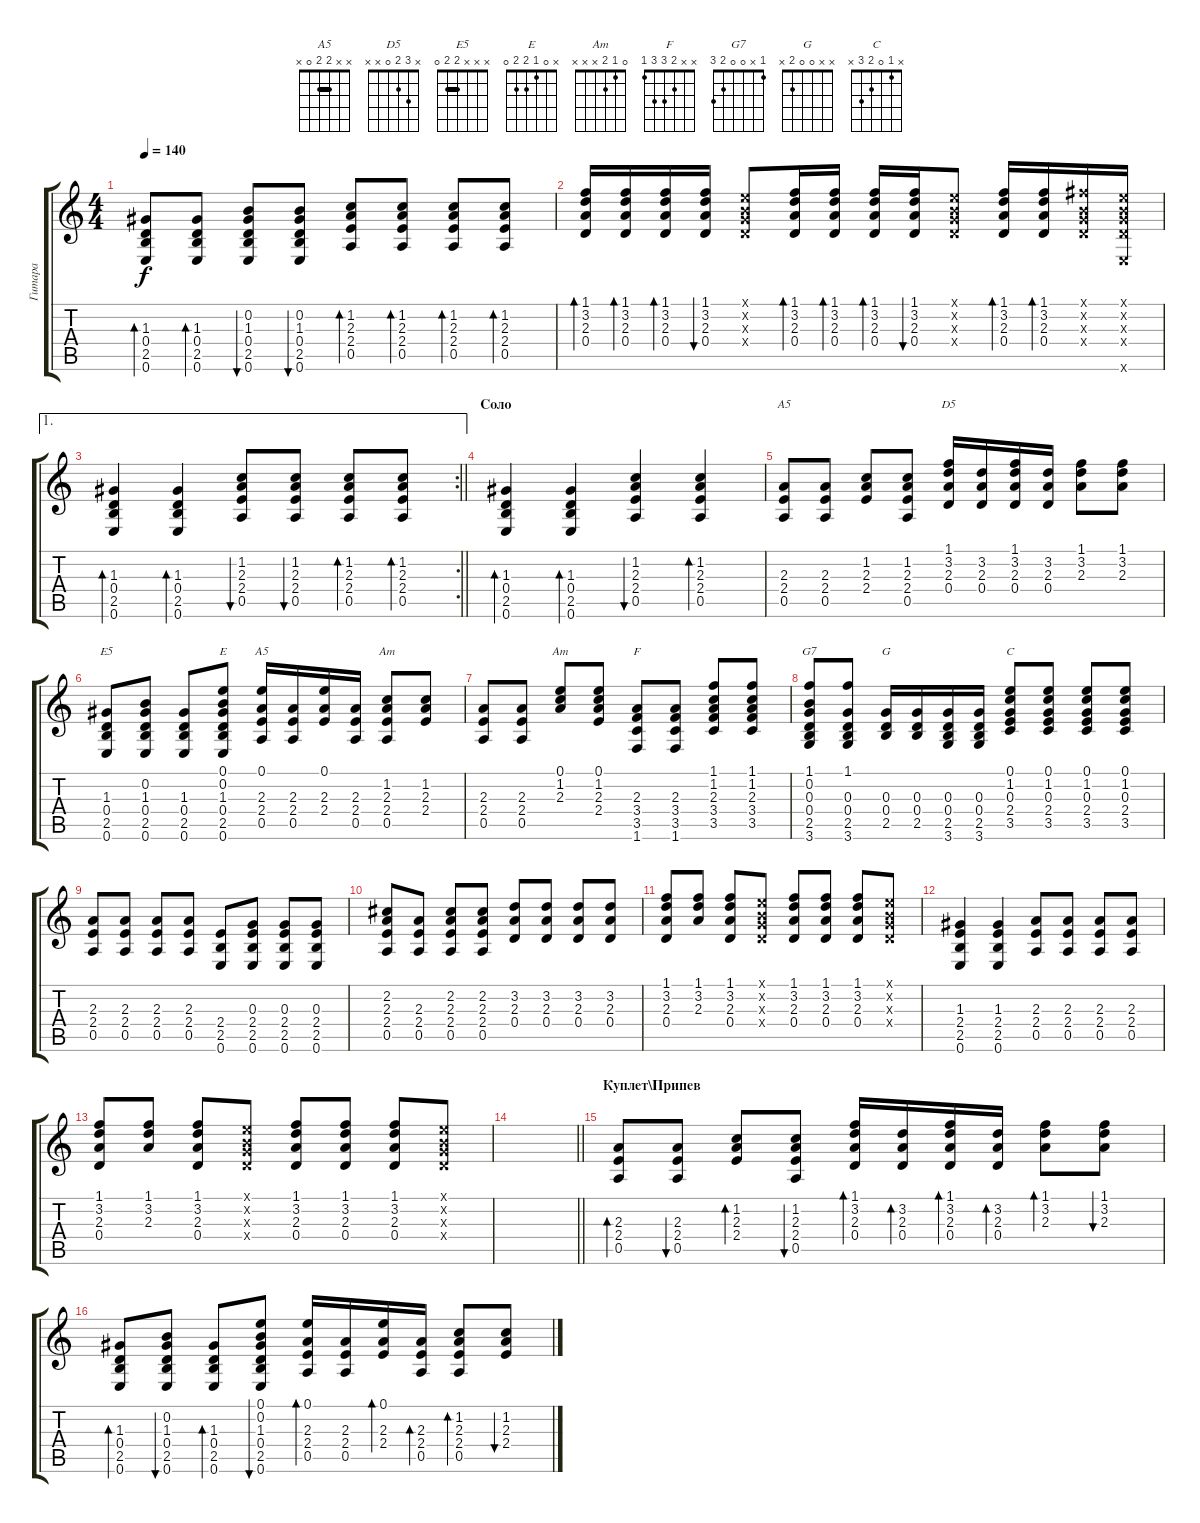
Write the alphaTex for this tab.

\track ("Гитара" "Гитара") {instrument acousticguitarsteel}
\staff {score tabs}
\tuning (E4 B3 G3 D3 A2 E2) {hide}
\chord ("A5" x x x 2 0 x)
\chord ("D5" x 3 2 0 x x)
\chord ("E5" x x x 2 2 0) {barre 2}
\chord ("E" x 0 1 2 2 0)
\chord ("A5" x x 2 2 0 x) {barre 2}
\chord ("Am" x 1 2 2 0 x)
\chord ("Am" 0 1 2 x x x)
\chord ("F" x x 2 3 3 1)
\chord ("G7" 1 x 0 0 2 3)
\chord ("G" x x 0 0 2 x)
\chord ("C" x 1 0 2 3 x)
\ts (4 4)
\tempo 140
\clef g2
\ks c
(1.3 0.4 2.5 0.6).8{bd 60 dy f} (1.3 0.4 2.5 0.6).8{bd 60} (0.2 1.3 0.4 2.5 0.6).8{bu 60} (0.2 1.3 0.4 2.5 0.6).8{bu 60} (1.2 2.3 2.4 0.5).8{bd 60} (1.2 2.3 2.4 0.5).8{bd 60} (1.2 2.3 2.4 0.5).8{bd 60} (1.2 2.3 2.4 0.5).8{bd 60} |
(1.1 3.2 2.3 0.4).16{bd 60} (1.1 3.2 2.3 0.4).16{bd 60} (1.1 3.2 2.3 0.4).16{bd 60} (1.1 3.2 2.3 0.4).16{bu 60} (0.1{x} 0.2{x} 0.3{x} 0.4{x}).8 (1.1 3.2 2.3 0.4).16{bd 60} (1.1 3.2 2.3 0.4).16{bd 60} (1.1 3.2 2.3 0.4).16{bd 60} (1.1 3.2 2.3 0.4).16{bu 60} (0.1{x} 0.2{x} 0.3{x} 0.4{x}).8 (1.1 3.2 2.3 0.4).16{bd 60} (1.1 3.2 2.3 0.4).16{bd 60} (2.1{x} 0.2{x} 0.3{x} 0.4{x}).16 (0.1{x} 0.2{x} 0.3{x} 0.4{x} 0.6{x}).16 |
\ae 1
\rc 2
\barLineRight lightlight
(1.3 0.4 2.5 0.6).4{bd 60} (1.3 0.4 2.5 0.6).4{bd 60} (1.2 2.3 2.4 0.5).8{bu 60} (1.2 2.3 2.4 0.5).8{bu 60} (1.2 2.3 2.4 0.5).8{bd 60} (1.2 2.3 2.4 0.5).8{bd 60} |
\section ("" "Соло")
(1.3 0.4 2.5 0.6).4{bd 60} (1.3 0.4 2.5 0.6).4{bd 60} (1.2 2.3 2.4 0.5).4{bu 60} (1.2 2.3 2.4 0.5).4{bd 60} |
(2.3 2.4 0.5).8{ch "A5"} (2.3 2.4 0.5).8 (1.2 2.3 2.4).8 (1.2 2.3 2.4 0.5).8 (1.1 3.2 2.3 0.4).16{ch "D5"} (3.2 2.3 0.4).16 (1.1 3.2 2.3 0.4).16 (3.2 2.3 0.4).16 (1.1 3.2 2.3).8 (1.1 3.2 2.3).8 |
(1.3 0.4 2.5 0.6).8{ch "E5"} (0.2 1.3 0.4 2.5 0.6).8 (1.3 0.4 2.5 0.6).8 (0.1 0.2 1.3 0.4 2.5 0.6).8{ch "E"} (0.1 2.3 2.4 0.5).16{ch "A5"} (2.3 2.4 0.5).16 (0.1 2.3 2.4).16 (2.3 2.4 0.5).16 (1.2 2.3 2.4 0.5).8{ch "Am"} (1.2 2.3 2.4).8 |
(2.3 2.4 0.5).8 (2.3 2.4 0.5).8 (0.1 1.2 2.3).8{ch "Am"} (0.1 1.2 2.3 2.4).8 (2.3 3.4 3.5 1.6).8{ch "F"} (2.3 3.4 3.5 1.6).8 (1.1 1.2 2.3 3.4 3.5).8 (1.1 1.2 2.3 3.4 3.5).8 |
(1.1 0.2 0.3 0.4 2.5 3.6).8{ch "G7"} (1.1 0.3 0.4 2.5 3.6).8 (0.3 0.4 2.5).16{ch "G"} (0.3 0.4 2.5).16 (0.3 0.4 2.5 3.6).16 (0.3 0.4 2.5 3.6).16 (0.1 1.2 0.3 2.4 3.5).8{ch "C"} (0.1 1.2 0.3 2.4 3.5).8 (0.1 1.2 0.3 2.4 3.5).8 (0.1 1.2 0.3 2.4 3.5).8 |
(2.3 2.4 0.5).8{instrument overdrivenguitar} (2.3 2.4 0.5).8 (2.3 2.4 0.5).8 (2.3 2.4 0.5).8 (2.4 2.5 0.6).8 (0.3 2.4 2.5 0.6).8 (0.3 2.4 2.5 0.6).8 (0.3 2.4 2.5 0.6).8 |
(2.2 2.3 2.4 0.5).8 (2.3 2.4 0.5).8 (2.2 2.3 2.4 0.5).8 (2.2 2.3 2.4 0.5).8 (3.2 2.3 0.4).8 (3.2 2.3 0.4).8 (3.2 2.3 0.4).8 (3.2 2.3 0.4).8 |
(1.1 3.2 2.3 0.4).8 (1.1 3.2 2.3).8 (1.1 3.2 2.3 0.4).8 (0.1{x} 0.2{x} 0.3{x} 0.4{x}).8 (1.1 3.2 2.3 0.4).8 (1.1 3.2 2.3 0.4).8 (1.1 3.2 2.3 0.4).8 (0.1{x} 0.2{x} 0.3{x} 0.4{x}).8 |
(1.3 2.4 2.5 0.6).4 (1.3 2.4 2.5 0.6).4 (2.3 2.4 0.5).8 (2.3 2.4 0.5).8 (2.3 2.4 0.5).8 (2.3 2.4 0.5).8 |
(1.1 3.2 2.3 0.4).8 (1.1 3.2 2.3).8 (1.1 3.2 2.3 0.4).8 (0.1{x} 0.2{x} 0.3{x} 0.4{x}).8 (1.1 3.2 2.3 0.4).8 (1.1 3.2 2.3 0.4).8 (1.1 3.2 2.3 0.4).8 (0.1{x} 0.2{x} 0.3{x} 0.4{x}).8 |
\barLineRight lightlight
|
\section ("" "Куплет\\Припев")
(2.3 2.4 0.5).8{bd 60 instrument acousticguitarnylon} (2.3 2.4 0.5).8{bu 60} (1.2 2.3 2.4).8{bd 60} (1.2 2.3 2.4 0.5).8{bu 60} (1.1 3.2 2.3 0.4).16{bd 60} (3.2 2.3 0.4).16{bd 60} (1.1 3.2 2.3 0.4).16{bd 60} (3.2 2.3 0.4).16{bd 60} (1.1 3.2 2.3).8{bd 60} (1.1 3.2 2.3).8{bu 60} |
(1.3 0.4 2.5 0.6).8{bd 60} (0.2 1.3 0.4 2.5 0.6).8{bu 60} (1.3 0.4 2.5 0.6).8{bd 60} (0.1 0.2 1.3 0.4 2.5 0.6).8{bu 60} (0.1 2.3 2.4 0.5).16{bd 60} (2.3 2.4 0.5).16 (0.1 2.3 2.4).16{bd 60} (2.3 2.4 0.5).16{bd 60} (1.2 2.3 2.4 0.5).8{bd 60} (1.2 2.3 2.4).8{bu 60}
